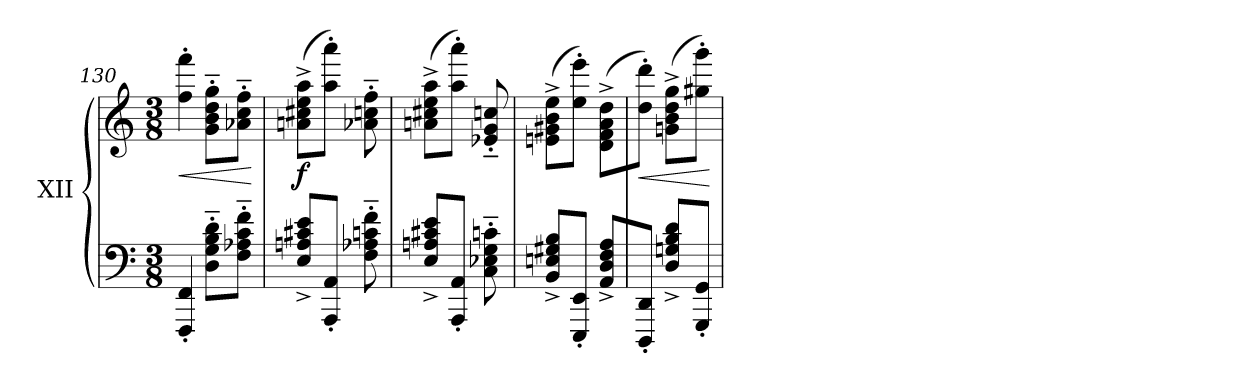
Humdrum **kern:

**kern	**kern	**dynam
*part1	*part1	*part1
*staff2	*staff1	*staff1/2
*I"XII	*	*
*clefF4	*clefG2	*
*k[]	*k[]	*
*M3/8	*M3/8	*
=130	=130	=130
!	!	!LO:HP:b
8FFF/'< 8FF/'<J	8ff\' 8fff\'J	<
8D\'~ 8G\'~ 8B\'~ 8d\'~L	8g\'~ 8b\'~ 8dd\'~ 8gg\'~L	.
8F\'~ 8A-X\'~ 8c\'~ 8f\'~J	8a-X\'~ 8cc\'~ 8ff\'~J	.
.	.	[
!!LO:LB:g=z
=131	=131	=131
!	!	!LO:DY:b
8E/^ 8An/^ 8c#X/^ 8e/^L	(>8an\^ 8cc#X\^ 8ee\^ 8aa\^L	f
8AAA/' 8AA/'J	8aa\' 8aaa\'J)	.
8F\'~ 8A-X\'~ 8cn\'~ 8f\'~	8a-X\'~ 8ccn\'~ 8ff\'~	.
=132	=132	=132
8E/^ 8An/^ 8c#X/^ 8e/^L	(>8an\^ 8cc#X\^ 8ee\^ 8aa\^L	.
8AAA/' 8AA/'J	8aa\' 8aaa\'J)	.
8C\'~ 8E-X\'~ 8G\'~ 8cn\'~	8e-X/'~ 8g/'~ 8ccn/'~	.
=133	=133	=133
8BB/^ 8En/^ 8G#X/^ 8B/^L	(>8en\^ 8g#X\^ 8b\^ 8ee\^L	.
8EEE/' 8EE/'J	8ee\' 8eee\'J)	.
8AA/^ 8D/^ 8F/^ 8A/^L	(>8d\^ 8f\^ 8a\^ 8dd\^L	.
=134	=134	=134
!	!	!LO:HP:b
8DDD/' 8DD/'J	8dd\' 8ddd\'J)	<
8D/^ 8Gn/^ 8B/^ 8d/^L	(>8gn\^ 8b\^ 8dd\^ 8gg\^L	.
8GGG/' 8GG/'J	8gg#X\' 8ggg\'J)	.
.	.	[
=	=	=
*-	*-	*-
